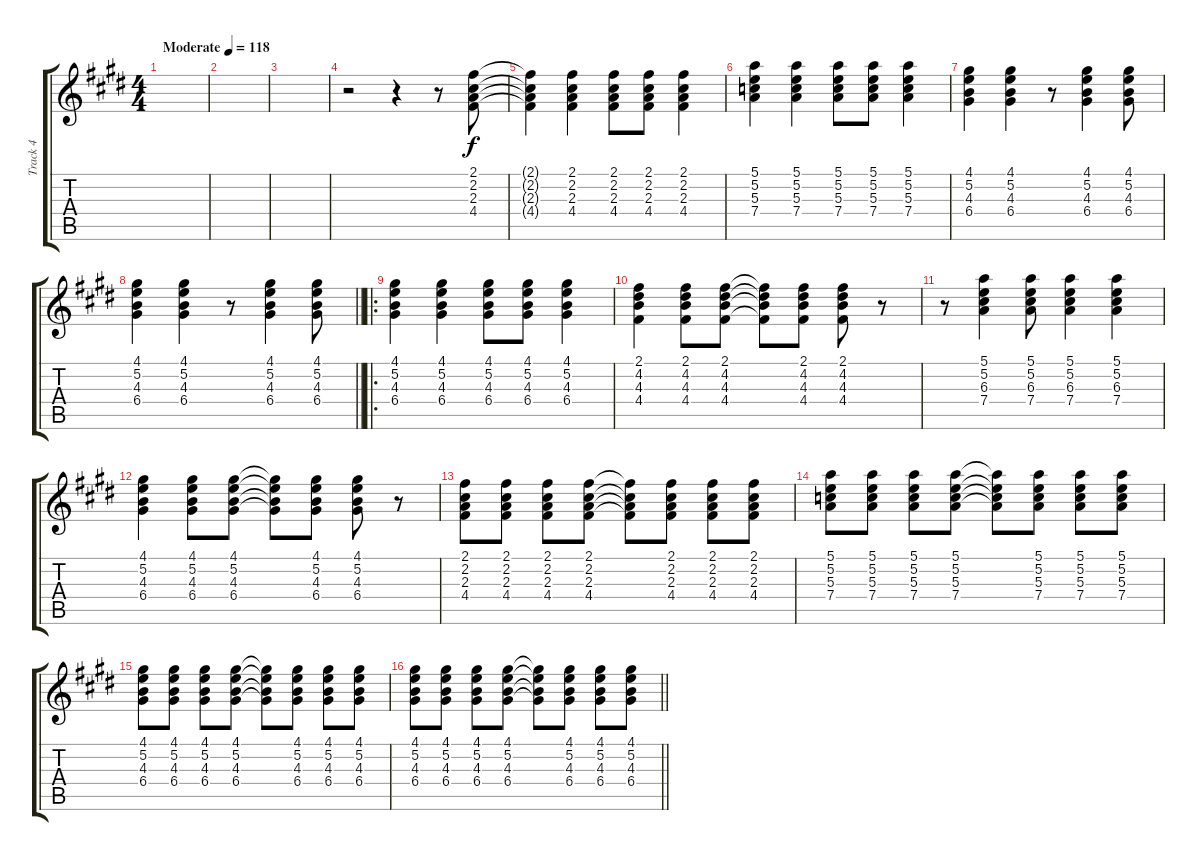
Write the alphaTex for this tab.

\track ("Track 4" "Track 4") {instrument acousticguitarsteel}
\staff {score tabs}
\tuning (E4 B3 G3 D3 A2 E2) {hide}
\ts (4 4)
\tempo (118 "Moderate")
\clef g2
\ks e
|
|
|
r.2 r.4 r.8 (2.1 2.2 2.3 4.4).8 |
(2.1{t} 2.2{t} 2.3{t} 4.4{t}).4 (2.1 2.2 2.3 4.4).4 (2.1 2.2 2.3 4.4).8 (2.1 2.2 2.3 4.4).8 (2.1 2.2 2.3 4.4).4 |
(5.1 5.2 5.3 7.4).4 (5.1 5.2 5.3 7.4).4 (5.1 5.2 5.3 7.4).8 (5.1 5.2 5.3 7.4).8 (5.1 5.2 5.3 7.4).4 |
(4.1 5.2 4.3 6.4).4 (4.1 5.2 4.3 6.4).4 r.8 (4.1 5.2 4.3 6.4).4 (4.1 5.2 4.3 6.4).8 |
\barLineRight lightlight
(4.1 5.2 4.3 6.4).4 (4.1 5.2 4.3 6.4).4 r.8 (4.1 5.2 4.3 6.4).4 (4.1 5.2 4.3 6.4).8 |
\ro
(4.1 5.2 4.3 6.4).4 (4.1 5.2 4.3 6.4).4 (4.1 5.2 4.3 6.4).8 (4.1 5.2 4.3 6.4).8 (4.1 5.2 4.3 6.4).4 |
(2.1 4.2 4.3 4.4).4 (2.1 4.2 4.3 4.4).8 (2.1 4.2 4.3 4.4).8 (2.1{t} 4.2{t} 4.3{t} 4.4{t}).8 (2.1 4.2 4.3 4.4).8 (2.1 4.2 4.3 4.4).8 r.8 |
r.8 (5.1 5.2 6.3 7.4).4 (5.1 5.2 6.3 7.4).8 (5.1 5.2 6.3 7.4).4 (5.1 5.2 6.3 7.4).4 |
(4.1 5.2 4.3 6.4).4 (4.1 5.2 4.3 6.4).8 (4.1 5.2 4.3 6.4).8 (4.1{t} 5.2{t} 4.3{t} 6.4{t}).8 (4.1 5.2 4.3 6.4).8 (4.1 5.2 4.3 6.4).8 r.8 |
(2.1 2.2 2.3 4.4).8 (2.1 2.2 2.3 4.4).8 (2.1 2.2 2.3 4.4).8 (2.1 2.2 2.3 4.4).8 (2.1{t} 2.2{t} 2.3{t} 4.4{t}).8 (2.1 2.2 2.3 4.4).8 (2.1 2.2 2.3 4.4).8 (2.1 2.2 2.3 4.4).8 |
(5.1 5.2 5.3 7.4).8 (5.1 5.2 5.3 7.4).8 (5.1 5.2 5.3 7.4).8 (5.1 5.2 5.3 7.4).8 (5.1{t} 5.2{t} 5.3{t} 7.4{t}).8 (5.1 5.2 5.3 7.4).8 (5.1 5.2 5.3 7.4).8 (5.1 5.2 5.3 7.4).8 |
(4.1 5.2 4.3 6.4).8 (4.1 5.2 4.3 6.4).8 (4.1 5.2 4.3 6.4).8 (4.1 5.2 4.3 6.4).8 (4.1{t} 5.2{t} 4.3{t} 6.4{t}).8 (4.1 5.2 4.3 6.4).8 (4.1 5.2 4.3 6.4).8 (4.1 5.2 4.3 6.4).8 |
\barLineRight lightlight
(4.1 5.2 4.3 6.4).8 (4.1 5.2 4.3 6.4).8 (4.1 5.2 4.3 6.4).8 (4.1 5.2 4.3 6.4).8 (4.1{t} 5.2{t} 4.3{t} 6.4{t}).8 (4.1 5.2 4.3 6.4).8 (4.1 5.2 4.3 6.4).8 (4.1 5.2 4.3 6.4).8
